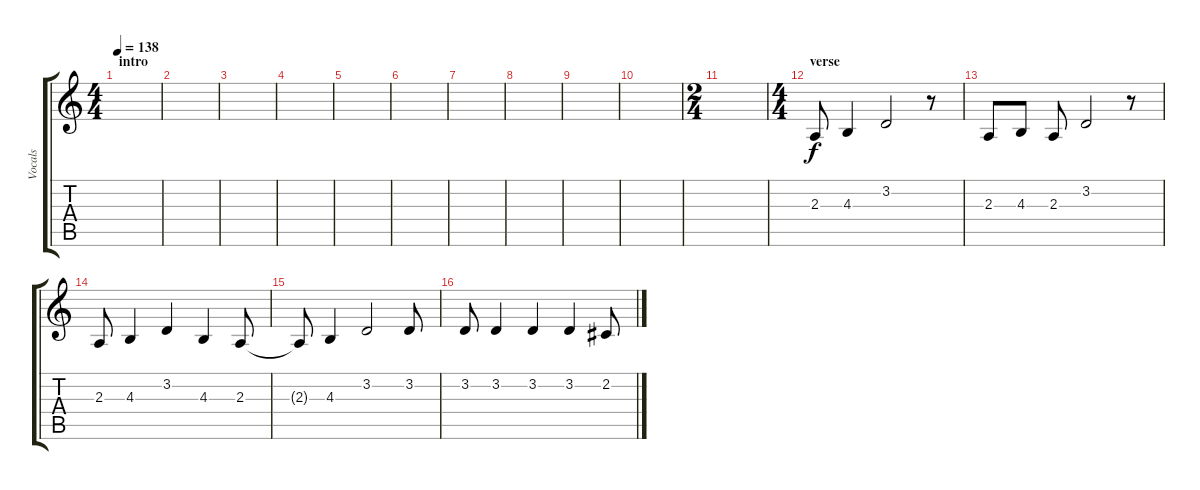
\track ("Vocals" "Vocals") {instrument tenorsax}
\staff {score tabs}
\tuning (E4 B3 G3 D3 A2 E2) {hide}
\ts (4 4)
\section ("" "intro")
\tempo 138
\clef g2
\ks c
|
|
|
|
|
|
|
|
|
|
\ts (2 4)
|
\ts (4 4)
\section ("" "verse")
2.3.8 4.3.4 3.2.2 r.8 |
2.3.8 4.3.8 2.3.8 3.2.2 r.8 |
2.3.8 4.3.4 3.2.4 4.3.4 2.3.8 |
2.3{t}.8 4.3.4 3.2.2 3.2.8 |
3.2.8 3.2.4 3.2.4 3.2.4 2.2.8
